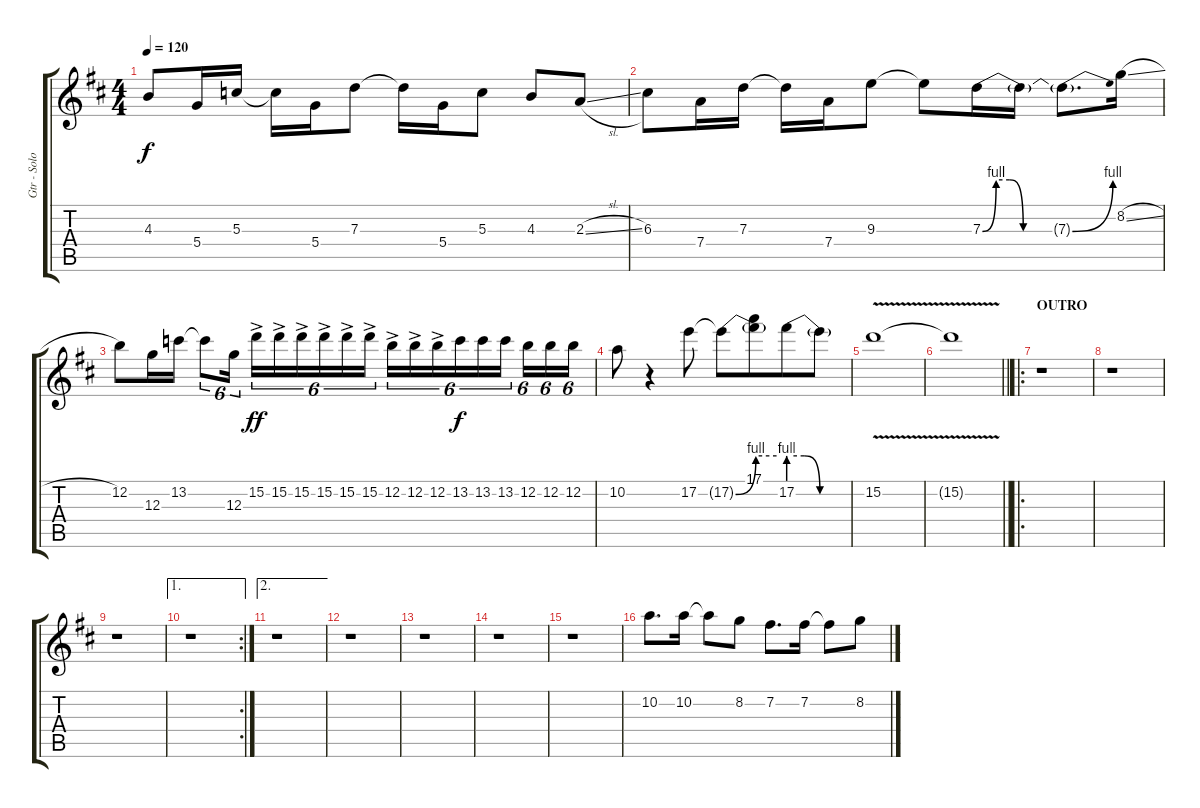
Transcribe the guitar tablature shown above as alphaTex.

\track ("Gtr - Solo" "Gtr - Solo") {instrument overdrivenguitar}
\staff {score tabs}
\tuning (E4 B3 G3 D3 A2 E2) {hide}
\ts (4 4)
\tempo 120
\clef g2
\ks d
4.3.8{dy f} 5.4.16 5.3.16 5.3{t}.16 5.4.16 7.3.8 7.3{t}.16 5.4.16 5.3.8 4.3.8 2.3{sl}.8 |
6.3.8 7.4.16 7.3.16 7.3{t}.16 7.4.16 9.3.8 9.3{t}.8 7.3{be (custom 0 0 10 4 20 4 30 0 60 0)}.16 7.3{t}.16 7.3{be (bend 0 0 60 4) t}.8{d} 8.2{sl}.16 |
12.2.8 12.3.16 13.2.16 13.2{t}.8{tu (6 4)} 12.3.16{tu (6 4)} 15.2{ac}.16{tu (6 4) dy ff} 15.2{ac}.16{tu (6 4)} 15.2{ac}.16{tu (6 4)} 15.2{ac}.16{tu (6 4)} 15.2{ac}.16{tu (6 4)} 15.2{ac}.16{tu (6 4)} 12.2{ac}.16{tu (6 4)} 12.2{ac}.16{tu (6 4)} 12.2{ac}.16{tu (6 4)} 13.2.16{tu (6 4) dy f} 13.2.16{tu (6 4)} 13.2.16{tu (6 4)} 12.2.16{tu (6 4)} 12.2.16{tu (6 4)} 12.2.16{tu (6 4)} |
10.2.8 r.4 17.2.8 17.2{be (bend 0 0 60 4) t}.8 (17.1 17.2{be (hold 0 4 60 4) t}).8{beam merge} 17.2{be (custom 0 4 15 4 30 0 60 0)}.8 17.2{t}.8 |
15.2{v}.1 |
\barLineRight lightlight
15.2{t}.1 |
\ro
\section ("" "OUTRO")
r.1 |
r.1 |
r.1 |
\ae 1
\rc 2
r.1 |
\ae 2
r.1 |
r.1 |
r.1 |
r.1 |
r.1{volume 14 balance 7 instrument kalimba} |
10.2.8{d} 10.2.16 10.2{t}.8 8.2.8 7.2.8{d} 7.2.16 7.2{t}.8 8.2.8
